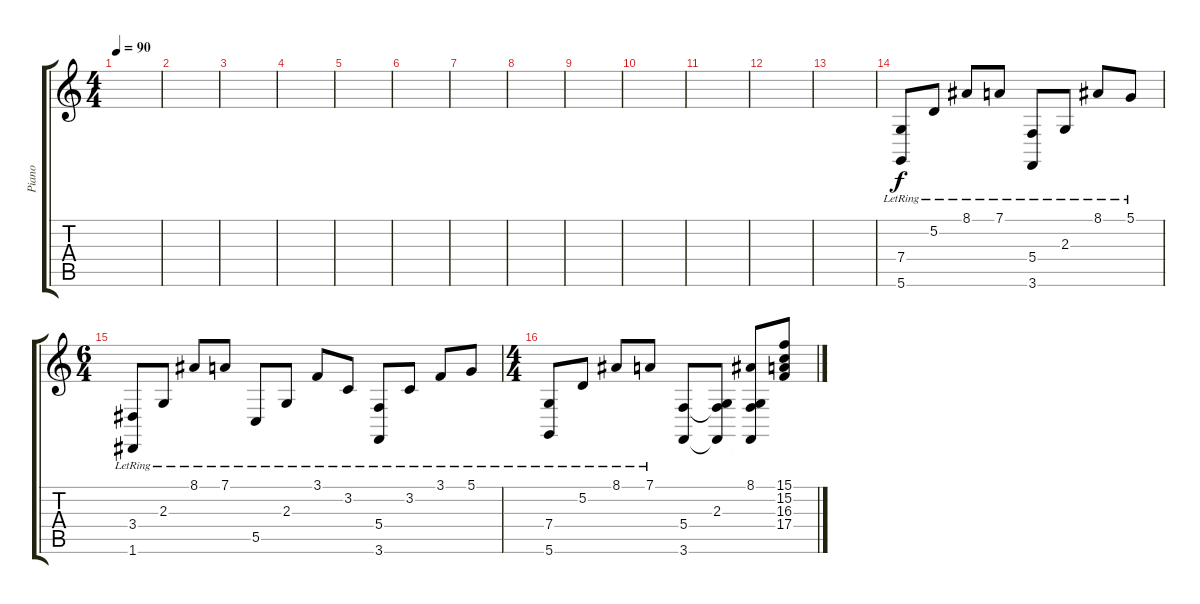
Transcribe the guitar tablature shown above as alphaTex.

\track ("Piano" "Piano") {instrument acousticgrandpiano}
\staff {score tabs}
\tuning (D4 A3 F3 C3 G2 D2) {hide}
\ts (4 4)
\tempo 90
\clef g2
\ks c
|
|
|
|
|
|
|
|
|
|
|
|
|
(7.4 5.6{lr}).8 5.2{lr}.8 8.1{lr}.8 7.1{lr}.8 (5.4 3.6{lr}).8 2.3{lr}.8 8.1{lr}.8 5.1{lr}.8 |
\ts (6 4)
(3.4 1.6{lr}).8 2.3{lr}.8 8.1{lr}.8 7.1{lr}.8 5.5{lr}.8 2.3{lr}.8 3.1{lr}.8 3.2{lr}.8 (5.4 3.6{lr}).8 3.2{lr}.8 3.1{lr}.8 5.1{lr}.8 |
\ts (4 4)
(7.4{lr} 5.6{lr}).8 5.2{lr}.8 8.1{lr}.8 7.1{lr}.8 (5.4 3.6).8 (2.3 5.4{t} 3.6{t}).8 (8.1 2.3{t} 5.4{t} 3.6{t}).8 (15.1 15.2 16.3 17.4).8
